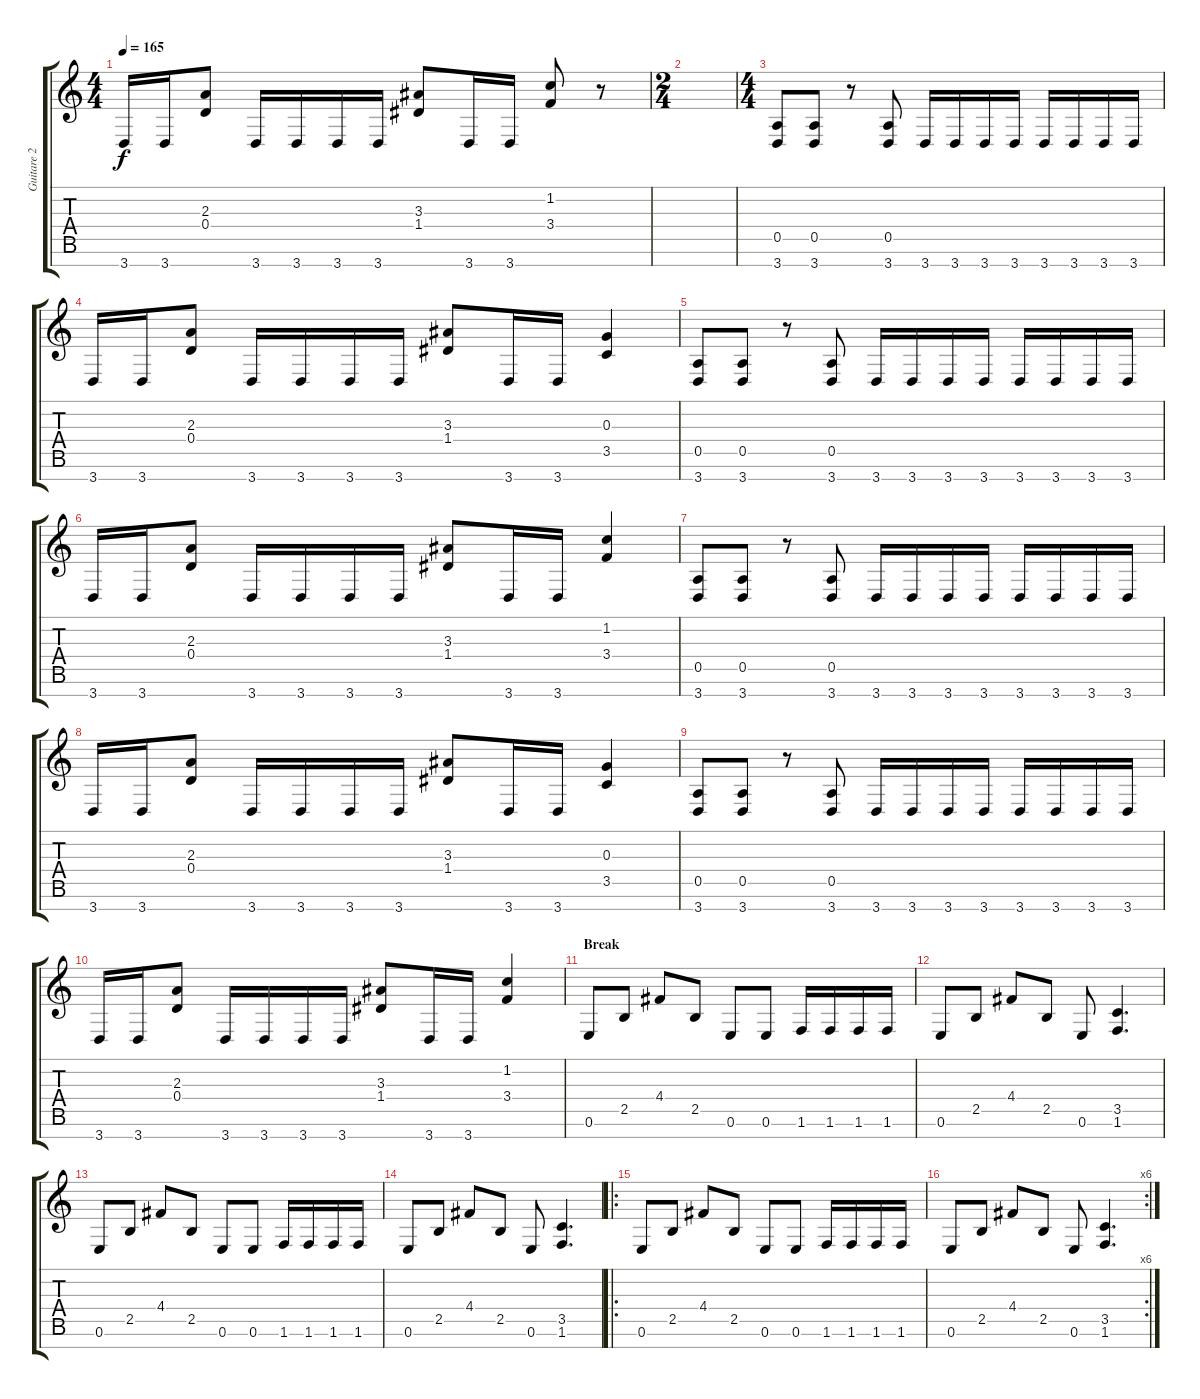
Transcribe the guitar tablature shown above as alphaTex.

\track ("Guitare 2" "Guitare 2") {instrument distortionguitar}
\staff {score tabs}
\tuning (E4 B3 G3 D3 A2 E2 B1) {hide}
\ts (4 4)
\tempo 165
\clef g2
\ks c
3.7.16{dy f} 3.7.16 (2.3 0.4).8 3.7.16 3.7.16 3.7.16 3.7.16 (3.3 1.4).8 3.7.16 3.7.16 (1.2 3.4).8 r.8 |
\ts (2 4)
|
\ts (4 4)
(0.5 3.7).8 (0.5 3.7).8 r.8 (0.5 3.7).8 3.7.16 3.7.16 3.7.16 3.7.16 3.7.16 3.7.16 3.7.16 3.7.16 |
3.7.16 3.7.16 (2.3 0.4).8 3.7.16 3.7.16 3.7.16 3.7.16 (3.3 1.4).8 3.7.16 3.7.16 (0.3 3.5).4 |
(0.5 3.7).8 (0.5 3.7).8 r.8 (0.5 3.7).8 3.7.16 3.7.16 3.7.16 3.7.16 3.7.16 3.7.16 3.7.16 3.7.16 |
3.7.16 3.7.16 (2.3 0.4).8 3.7.16 3.7.16 3.7.16 3.7.16 (3.3 1.4).8 3.7.16 3.7.16 (1.2 3.4).4 |
(0.5 3.7).8 (0.5 3.7).8 r.8 (0.5 3.7).8 3.7.16 3.7.16 3.7.16 3.7.16 3.7.16 3.7.16 3.7.16 3.7.16 |
3.7.16 3.7.16 (2.3 0.4).8 3.7.16 3.7.16 3.7.16 3.7.16 (3.3 1.4).8 3.7.16 3.7.16 (0.3 3.5).4 |
(0.5 3.7).8 (0.5 3.7).8 r.8 (0.5 3.7).8 3.7.16 3.7.16 3.7.16 3.7.16 3.7.16 3.7.16 3.7.16 3.7.16 |
3.7.16 3.7.16 (2.3 0.4).8 3.7.16 3.7.16 3.7.16 3.7.16 (3.3 1.4).8 3.7.16 3.7.16 (1.2 3.4).4 |
\section ("" "Break")
0.6.8 2.5.8 4.4.8 2.5.8 0.6.8 0.6.8 1.6.16 1.6.16 1.6.16 1.6.16 |
0.6.8 2.5.8 4.4.8 2.5.8 0.6.8 (3.5 1.6).4{d} |
0.6.8 2.5.8 4.4.8 2.5.8 0.6.8 0.6.8 1.6.16 1.6.16 1.6.16 1.6.16 |
0.6.8 2.5.8 4.4.8 2.5.8 0.6.8 (3.5 1.6).4{d} |
\ro
0.6.8 2.5.8 4.4.8 2.5.8 0.6.8 0.6.8 1.6.16 1.6.16 1.6.16 1.6.16 |
\rc 6
0.6.8 2.5.8 4.4.8 2.5.8 0.6.8 (3.5 1.6).4{d}
